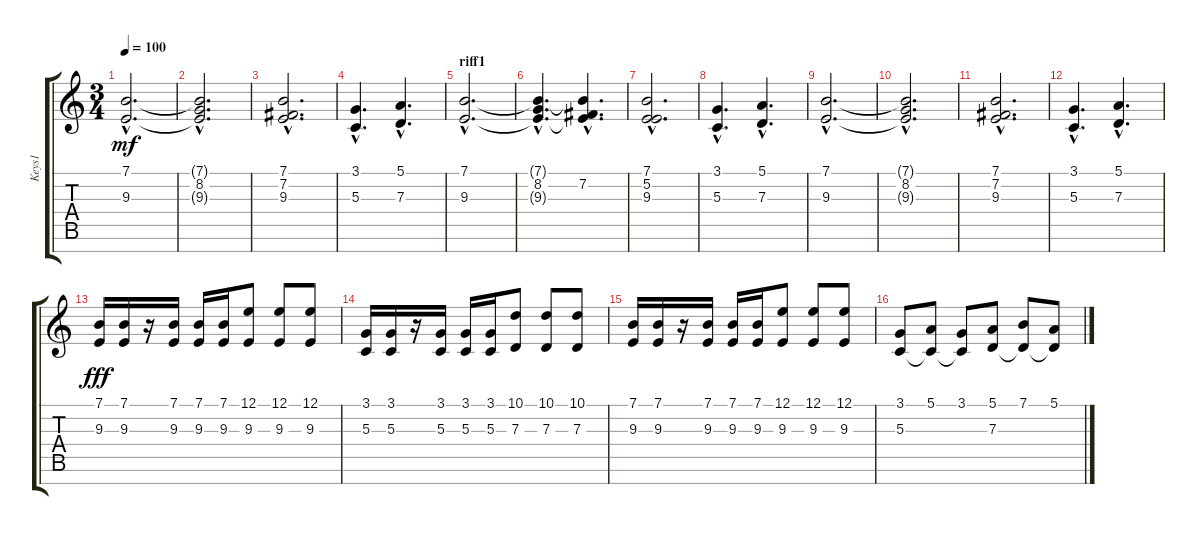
\track ("Keys1" "Keys1") {instrument synthstrings1}
\staff {score tabs}
\tuning (E4 B3 G3 D3 A2 E2 B1) {hide}
\ts (3 4)
\tempo 100
\clef g2
\ks c
(7.1{hac} 9.3{hac}).2{d dy mf} |
(7.1{hac t} 8.2{hac} 9.3{hac t}).2{d} |
(7.1{hac} 7.2{hac} 9.3{hac}).2{d} |
(3.1{hac} 5.3{hac}).4{d} (5.1{hac} 7.3{hac}).4{d} |
\section ("" "riff1")
(7.1{hac} 9.3{hac}).2{d} |
(7.1{hac t} 8.2{hac} 9.3{hac t}).4{d} (7.1{hac t} 7.2{hac} 9.3{hac t}).4{d} |
(7.1{hac} 5.2{hac} 9.3{hac}).2{d} |
(3.1{hac} 5.3{hac}).4{d} (5.1{hac} 7.3{hac}).4{d} |
(7.1{hac} 9.3{hac}).2{d} |
(7.1{hac t} 8.2{hac} 9.3{hac t}).2{d} |
(7.1{hac} 7.2{hac} 9.3{hac}).2{d} |
(3.1{hac} 5.3{hac}).4{d} (5.1{hac} 7.3{hac}).4{d} |
(7.1 9.3).16{dy fff volume 16 instrument stringensemble1} (7.1 9.3).16 r.16 (7.1 9.3).16 (7.1 9.3).16 (7.1 9.3).16 (12.1 9.3).8 (12.1 9.3).8 (12.1 9.3).8 |
(3.1 5.3).16 (3.1 5.3).16 r.16 (3.1 5.3).16 (3.1 5.3).16 (3.1 5.3).16 (10.1 7.3).8 (10.1 7.3).8 (10.1 7.3).8 |
(7.1 9.3).16{volume 16 instrument stringensemble1} (7.1 9.3).16 r.16 (7.1 9.3).16 (7.1 9.3).16 (7.1 9.3).16 (12.1 9.3).8 (12.1 9.3).8 (12.1 9.3).8 |
(3.1 5.3).8 (5.1 5.3{t}).8 (3.1 5.3{t}).8 (5.1 7.3).8 (7.1 7.3{t}).8 (5.1 7.3{t}).8
